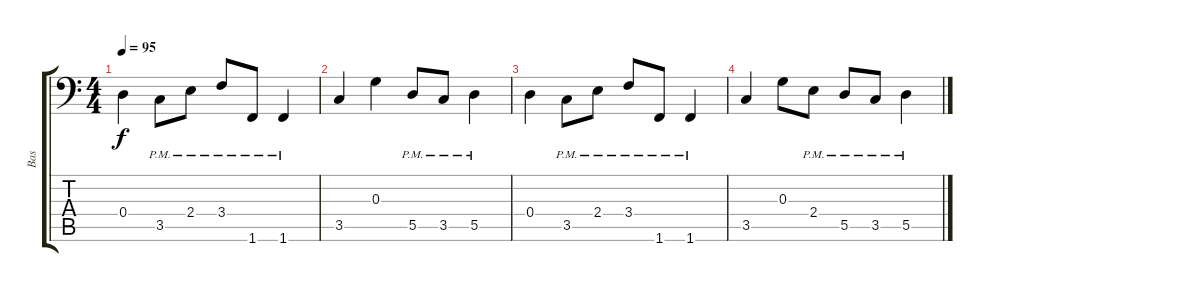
\track ("Bas" "Bas") {instrument electricbassfinger}
\staff {score tabs}
\tuning (E3 B2 G2 D2 A1 E1) {hide}
\ts (4 4)
\tempo 95
\clef f4
\ks c
0.4.4{dy f} 3.5{pm}.8 2.4{pm}.8 3.4{pm}.8 1.6{pm}.8 1.6{pm}.4 |
3.5.4{volume 0} 0.3.4 5.5{pm}.8 3.5{pm}.8 5.5{pm}.4 |
0.4.4 3.5{pm}.8 2.4{pm}.8 3.4{pm}.8 1.6{pm}.8 1.6{pm}.4 |
3.5.4 0.3.8 2.4{pm}.8 5.5{pm}.8 3.5{pm}.8 5.5{pm}.4
